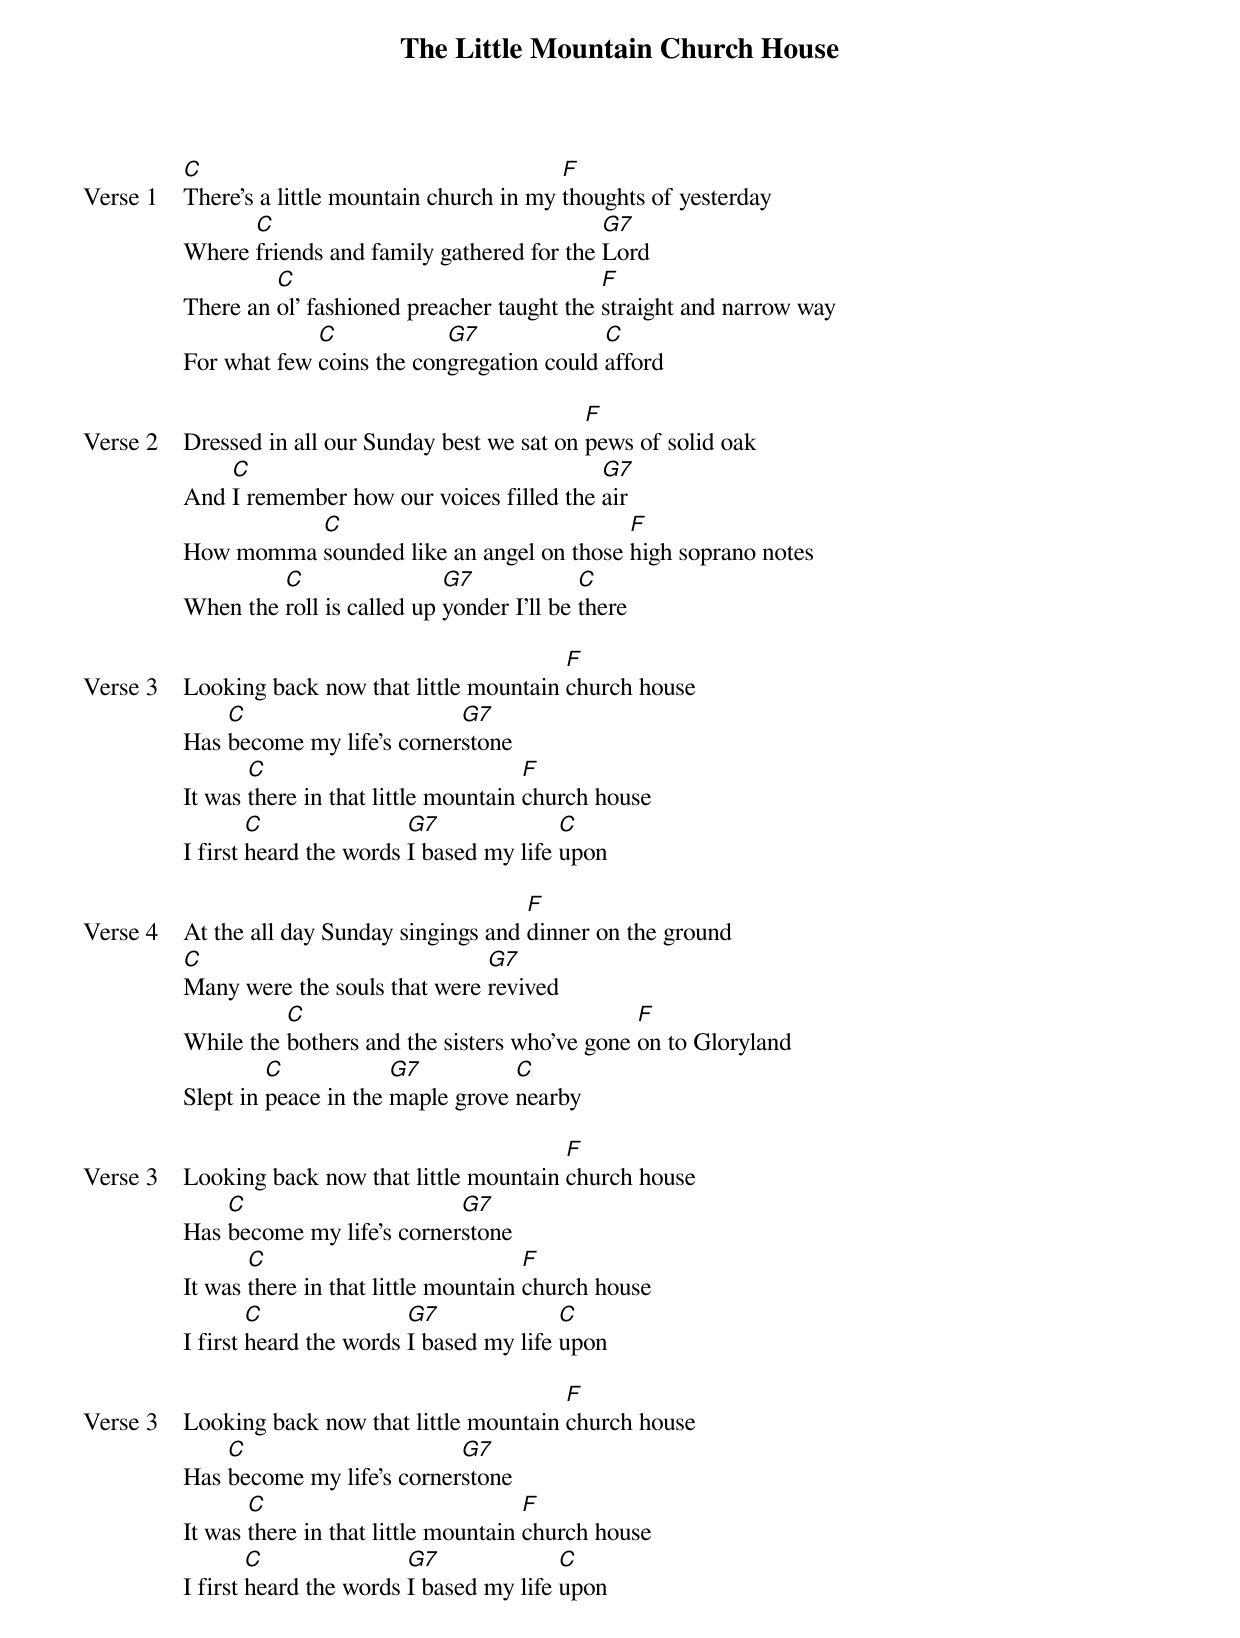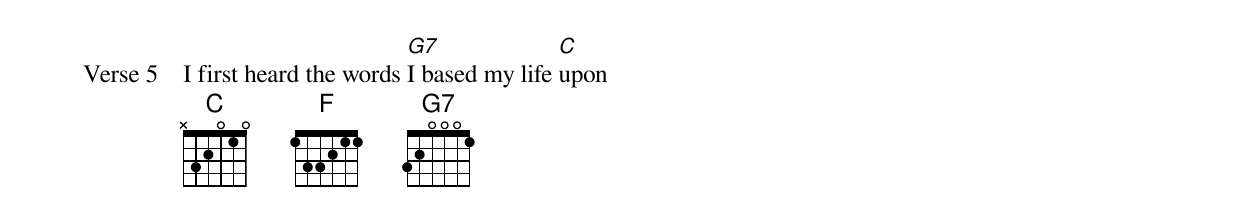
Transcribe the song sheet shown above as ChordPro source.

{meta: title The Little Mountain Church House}
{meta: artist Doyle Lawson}
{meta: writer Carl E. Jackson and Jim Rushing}

{start_of_verse: Verse 1}
[C]There's a little mountain church in my [F]thoughts of yesterday
Where [C]friends and family gathered for the [G7]Lord
There an [C]ol' fashioned preacher taught the [F]straight and narrow way
For what few [C]coins the con[G7]gregation could [C]afford
{end_of_verse}

{start_of_verse: Verse 2}
Dressed in all our Sunday best we sat on [F]pews of solid oak
And [C]I remember how our voices filled the [G7]air
How momma [C]sounded like an angel on those [F]high soprano notes
When the [C]roll is called up [G7]yonder I'll be [C]there
{end_of_verse}

{start_of_verse: Verse 3}
Looking back now that little mountain [F]church house
Has [C]become my life's corner[G7]stone
It was [C]there in that little mountain [F]church house
I first [C]heard the words [G7]I based my life [C]upon
{end_of_verse}

{start_of_verse: Verse 4}
At the all day Sunday singings and [F]dinner on the ground
[C]Many were the souls that were [G7]revived
While the [C]bothers and the sisters who've gone [F]on to Gloryland
Slept in [C]peace in the [G7]maple grove [C]nearby
{end_of_verse}

{start_of_verse: Verse 3}
Looking back now that little mountain [F]church house
Has [C]become my life's corner[G7]stone
It was [C]there in that little mountain [F]church house
I first [C]heard the words [G7]I based my life [C]upon
{end_of_verse}

{start_of_verse: Verse 3}
Looking back now that little mountain [F]church house
Has [C]become my life's corner[G7]stone
It was [C]there in that little mountain [F]church house
I first [C]heard the words [G7]I based my life [C]upon
{end_of_verse}

{start_of_verse: Verse 5}
I first heard the words [G7]I based my life [C]upon
{end_of_verse}
